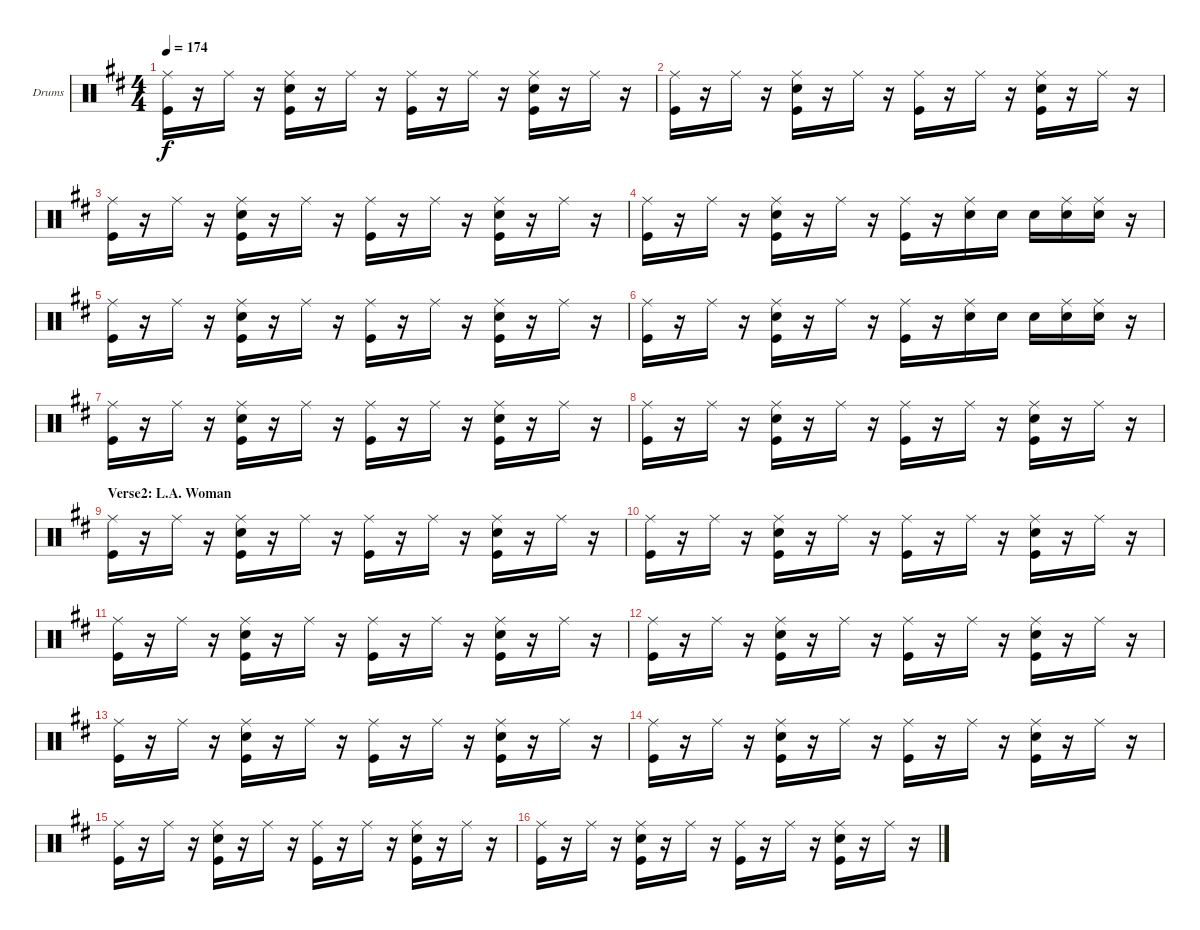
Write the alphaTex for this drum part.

\bracketExtendMode groupsimilarinstruments
\firstSystemTrackNameOrientation horizontal
\otherSystemsTrackNameOrientation horizontal
\track ("Drumkit" "Drums") {instrument percussion}
\staff {score}
\articulation defaults
\ts (4 4)
\tempo 174
\clef neutral
\scale
0.333333
\ks d
("Kick (hit)" "Ride (middle)").16{dy f} r.16 "Ride (middle)".16 r.16 ("Kick (hit)" "Snare (hit) 2" "Ride (middle)").16 r.16 "Ride (middle)".16 r.16 ("Kick (hit)" "Ride (middle)").16 r.16 "Ride (middle)".16 r.16 ("Kick (hit)" "Snare (hit) 2" "Ride (middle)").16 r.16 "Ride (middle)".16 r.16 |
\scale
0.333333 ("Kick (hit)" "Ride (middle)").16 r.16 "Ride (middle)".16 r.16 ("Kick (hit)" "Snare (hit) 2" "Ride (middle)").16 r.16 "Ride (middle)".16 r.16 ("Kick (hit)" "Ride (middle)").16 r.16 "Ride (middle)".16 r.16 ("Kick (hit)" "Snare (hit) 2" "Ride (middle)").16 r.16 "Ride (middle)".16 r.16 |
\scale
0.333333 ("Kick (hit)" "Ride (middle)").16 r.16 "Ride (middle)".16 r.16 ("Kick (hit)" "Snare (hit) 2" "Ride (middle)").16 r.16 "Ride (middle)".16 r.16 ("Kick (hit)" "Ride (middle)").16 r.16 "Ride (middle)".16 r.16 ("Kick (hit)" "Snare (hit) 2" "Ride (middle)").16 r.16 "Ride (middle)".16 r.16 |
\scale
0.333333 ("Kick (hit)" "Ride (middle)").16 r.16 "Ride (middle)".16 r.16 ("Kick (hit)" "Snare (hit) 2" "Ride (middle)").16 r.16 "Ride (middle)".16 r.16 ("Kick (hit)" "Ride (middle)").16 r.16 ("Snare (hit) 2" "Ride (middle)").16 "Snare (hit) 2".16 "Snare (hit) 2".16 ("Snare (hit) 2" "Ride (middle)").16 ("Snare (hit) 2" "Ride (middle)").16 r.16 |
\scale
0.333333 ("Kick (hit)" "Ride (middle)").16 r.16 "Ride (middle)".16 r.16 ("Kick (hit)" "Snare (hit) 2" "Ride (middle)").16 r.16 "Ride (middle)".16 r.16 ("Kick (hit)" "Ride (middle)").16 r.16 "Ride (middle)".16 r.16 ("Snare (hit) 2" "Kick (hit)" "Ride (middle)").16 r.16 "Ride (middle)".16 r.16 |
\scale
0.333333 ("Kick (hit)" "Ride (middle)").16 r.16 "Ride (middle)".16 r.16 ("Kick (hit)" "Snare (hit) 2" "Ride (middle)").16 r.16 "Ride (middle)".16 r.16 ("Kick (hit)" "Ride (middle)").16 r.16 ("Snare (hit) 2" "Ride (middle)").16 "Snare (hit) 2".16 "Snare (hit) 2".16 ("Snare (hit) 2" "Ride (middle)").16 ("Snare (hit) 2" "Ride (middle)").16 r.16 |
\scale
0.333333 ("Kick (hit)" "Ride (middle)").16 r.16 "Ride (middle)".16 r.16 ("Kick (hit)" "Snare (hit) 2" "Ride (middle)").16 r.16 "Ride (middle)".16 r.16 ("Kick (hit)" "Ride (middle)").16 r.16 "Ride (middle)".16 r.16 ("Kick (hit)" "Snare (hit) 2" "Ride (middle)").16 r.16 "Ride (middle)".16 r.16 |
\scale
0.333333 ("Kick (hit)" "Ride (middle)").16 r.16 "Ride (middle)".16 r.16 ("Kick (hit)" "Snare (hit) 2" "Ride (middle)").16 r.16 "Ride (middle)".16 r.16 ("Kick (hit)" "Ride (middle)").16 r.16 "Ride (middle)".16 r.16 ("Kick (hit)" "Snare (hit) 2" "Ride (middle)").16 r.16 "Ride (middle)".16 r.16 |
\section ("" "Verse2: L.A. Woman")
\scale
0.333333 ("Kick (hit)" "Ride (middle)").16 r.16 "Ride (middle)".16 r.16 ("Kick (hit)" "Snare (hit) 2" "Ride (middle)").16 r.16 "Ride (middle)".16 r.16 ("Kick (hit)" "Ride (middle)").16 r.16 "Ride (middle)".16 r.16 ("Kick (hit)" "Snare (hit) 2" "Ride (middle)").16 r.16 "Ride (middle)".16 r.16 |
\scale
0.333333 ("Kick (hit)" "Ride (middle)").16 r.16 "Ride (middle)".16 r.16 ("Kick (hit)" "Snare (hit) 2" "Ride (middle)").16 r.16 "Ride (middle)".16 r.16 ("Kick (hit)" "Ride (middle)").16 r.16 "Ride (middle)".16 r.16 ("Kick (hit)" "Snare (hit) 2" "Ride (middle)").16 r.16 "Ride (middle)".16 r.16 |
\scale
0.333333 ("Kick (hit)" "Ride (middle)").16 r.16 "Ride (middle)".16 r.16 ("Kick (hit)" "Snare (hit) 2" "Ride (middle)").16 r.16 "Ride (middle)".16 r.16 ("Kick (hit)" "Ride (middle)").16 r.16 "Ride (middle)".16 r.16 ("Kick (hit)" "Snare (hit) 2" "Ride (middle)").16 r.16 "Ride (middle)".16 r.16 |
\scale
0.333333 ("Kick (hit)" "Ride (middle)").16 r.16 "Ride (middle)".16 r.16 ("Kick (hit)" "Snare (hit) 2" "Ride (middle)").16 r.16 "Ride (middle)".16 r.16 ("Kick (hit)" "Ride (middle)").16 r.16 "Ride (middle)".16 r.16 ("Kick (hit)" "Snare (hit) 2" "Ride (middle)").16 r.16 "Ride (middle)".16 r.16 |
\scale
0.333333 ("Kick (hit)" "Ride (middle)").16 r.16 "Ride (middle)".16 r.16 ("Kick (hit)" "Snare (hit) 2" "Ride (middle)").16 r.16 "Ride (middle)".16 r.16 ("Kick (hit)" "Ride (middle)").16 r.16 "Ride (middle)".16 r.16 ("Kick (hit)" "Snare (hit) 2" "Ride (middle)").16 r.16 "Ride (middle)".16 r.16 |
\scale
0.333333 ("Kick (hit)" "Ride (middle)").16 r.16 "Ride (middle)".16 r.16 ("Kick (hit)" "Snare (hit) 2" "Ride (middle)").16 r.16 "Ride (middle)".16 r.16 ("Kick (hit)" "Ride (middle)").16 r.16 "Ride (middle)".16 r.16 ("Kick (hit)" "Snare (hit) 2" "Ride (middle)").16 r.16 "Ride (middle)".16 r.16 |
\scale
0.333333 ("Kick (hit)" "Ride (middle)").16 r.16 "Ride (middle)".16 r.16 ("Kick (hit)" "Snare (hit) 2" "Ride (middle)").16 r.16 "Ride (middle)".16 r.16 ("Kick (hit)" "Ride (middle)").16 r.16 "Ride (middle)".16 r.16 ("Kick (hit)" "Snare (hit) 2" "Ride (middle)").16 r.16 "Ride (middle)".16 r.16 |
\scale
0.333333 ("Kick (hit)" "Ride (middle)").16 r.16 "Ride (middle)".16 r.16 ("Kick (hit)" "Snare (hit) 2" "Ride (middle)").16 r.16 "Ride (middle)".16 r.16 ("Kick (hit)" "Ride (middle)").16 r.16 "Ride (middle)".16 r.16 ("Kick (hit)" "Snare (hit) 2" "Ride (middle)").16 r.16 "Ride (middle)".16 r.16
